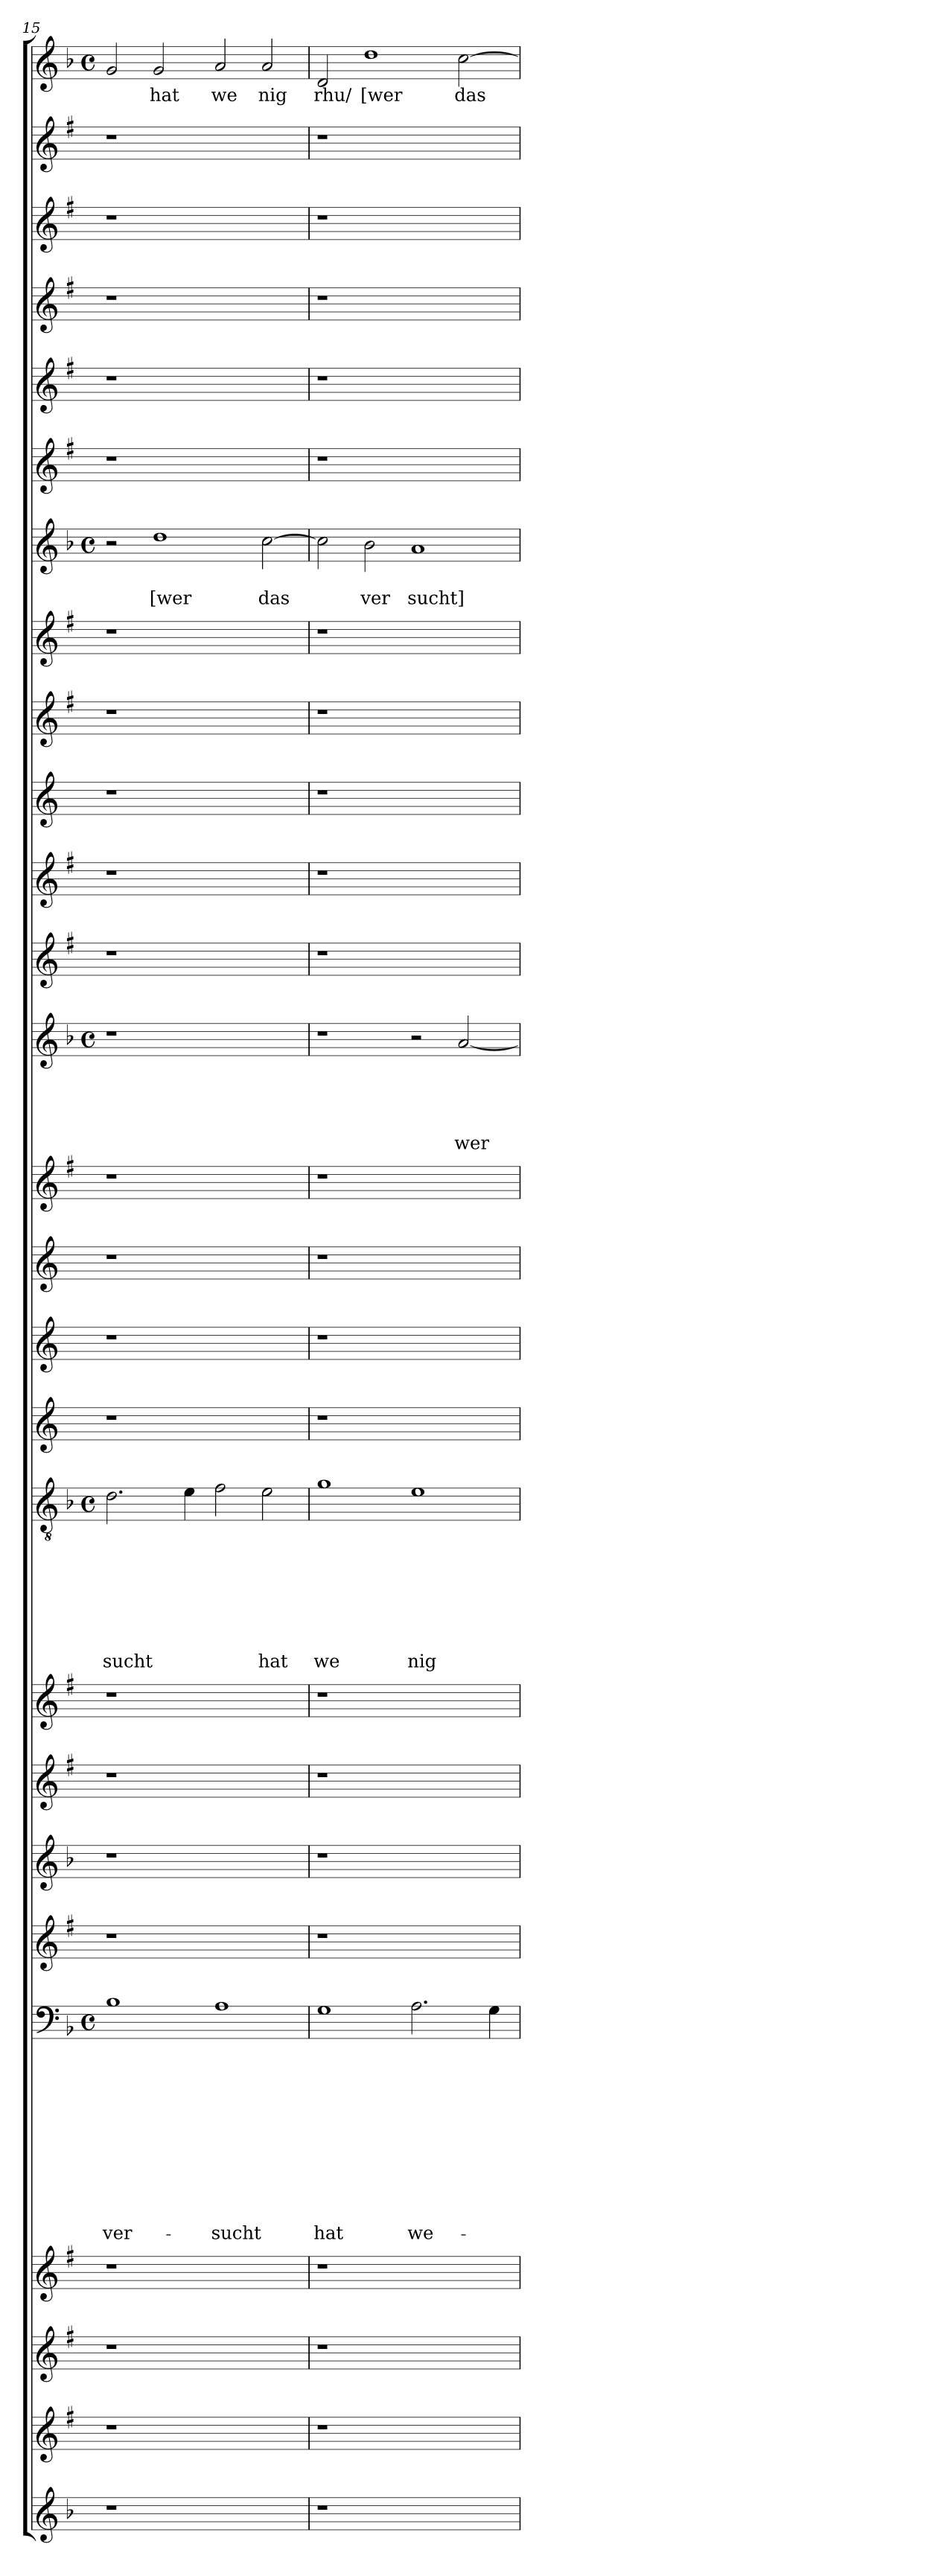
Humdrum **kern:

**kern	**kern	**kern	**kern	**kern	**text	**text	**text	**text	**text	**text	**text	**text	**text	**text	**text	**kern	**kern	**kern	**kern	**kern	**text	**text	**text	**text	**text	**text	**text	**text	**kern	**kern	**kern	**kern	**kern	**text	**text	**text	**text	**text	**kern	**kern	**kern	**kern	**kern	**kern	**text	**text	**kern	**kern	**kern	**kern	**kern	**kern	**text
*part27	*part26	*part25	*part24	*part23	*part23	*part23	*part23	*part23	*part23	*part23	*part23	*part23	*part23	*part23	*part23	*part22	*part21	*part20	*part19	*part18	*part18	*part18	*part18	*part18	*part18	*part18	*part18	*part18	*part17	*part16	*part15	*part14	*part13	*part13	*part13	*part13	*part13	*part13	*part12	*part11	*part10	*part9	*part8	*part7	*part7	*part7	*part6	*part5	*part4	*part3	*part2	*part1	*part1
*staff27	*staff26	*staff25	*staff24	*staff23	*staff23	*staff23	*staff23	*staff23	*staff23	*staff23	*staff23	*staff23	*staff23	*staff23	*staff23	*staff22	*staff21	*staff20	*staff19	*staff18	*staff18	*staff18	*staff18	*staff18	*staff18	*staff18	*staff18	*staff18	*staff17	*staff16	*staff15	*staff14	*staff13	*staff13	*staff13	*staff13	*staff13	*staff13	*staff12	*staff11	*staff10	*staff9	*staff8	*staff7	*staff7	*staff7	*staff6	*staff5	*staff4	*staff3	*staff2	*staff1	*staff1
*clefG2	*clefG2	*clefG2	*clefG2	*clefF4	*	*	*	*	*	*	*	*	*	*	*	*clefG2	*clefG2	*clefG2	*clefG2	*clefGv2	*	*	*	*	*	*	*	*	*clefG2	*clefG2	*clefG2	*clefG2	*clefG2	*	*	*	*	*	*clefG2	*clefG2	*clefG2	*clefG2	*clefG2	*clefG2	*	*	*clefG2	*clefG2	*clefG2	*clefG2	*clefG2	*clefG2	*
*	*ITrd1c2	*ITrd1c2	*ITrd1c2	*	*	*	*	*	*	*	*	*	*	*	*	*ITrd1c2	*	*ITrd1c2	*ITrd1c2	*	*	*	*	*	*	*	*	*	*ITrd-3c-5	*ITrd-3c-5	*ITrd-3c-5	*ITrd1c2	*	*	*	*	*	*	*ITrd1c2	*ITrd1c2	*ITrd-3c-5	*ITrd1c2	*ITrd1c2	*	*	*	*ITrd1c2	*ITrd1c2	*ITrd1c2	*ITrd1c2	*ITrd1c2	*ITrd-3c-5	*
*k[b-]	*k[b-]	*k[b-]	*k[b-]	*k[b-]	*	*	*	*	*	*	*	*	*	*	*	*k[b-]	*k[b-]	*k[b-]	*k[b-]	*k[b-]	*	*	*	*	*	*	*	*	*k[b-]	*k[b-]	*k[b-]	*k[b-]	*k[b-]	*	*	*	*	*	*k[b-]	*k[b-]	*k[b-]	*k[b-]	*k[b-]	*k[b-]	*	*	*k[b-]	*k[b-]	*k[b-]	*k[b-]	*k[b-]	*k[b-e-]	*
*F:	*F:	*F:	*F:	*F:	*	*	*	*	*	*	*	*	*	*	*	*F:	*F:	*F:	*F:	*F:	*	*	*	*	*	*	*	*	*F:	*F:	*F:	*F:	*F:	*	*	*	*	*	*F:	*F:	*F:	*F:	*F:	*F:	*	*	*F:	*F:	*F:	*F:	*F:	*B-:	*
*	*	*	*	*M4/4	*	*	*	*	*	*	*	*	*	*	*	*	*	*	*	*M4/4	*	*	*	*	*	*	*	*	*	*	*	*	*M4/4	*	*	*	*	*	*	*	*	*	*	*M4/4	*	*	*	*	*	*	*	*M4/4	*
*	*	*	*	*met(c)	*	*	*	*	*	*	*	*	*	*	*	*	*	*	*	*met(c)	*	*	*	*	*	*	*	*	*	*	*	*	*met(c)	*	*	*	*	*	*	*	*	*	*	*met(c)	*	*	*	*	*	*	*	*met(c)	*
=15	=15	=15	=15	=15	=15	=15	=15	=15	=15	=15	=15	=15	=15	=15	=15	=15	=15	=15	=15	=15	=15	=15	=15	=15	=15	=15	=15	=15	=15	=15	=15	=15	=15	=15	=15	=15	=15	=15	=15	=15	=15	=15	=15	=15	=15	=15	=15	=15	=15	=15	=15	=15	=15
!	!	!	!	!	!	!	!	!	!	!	!	!	!	!	!LO:LY:b	!	!	!	!	!	!	!	!	!	!	!	!	!LO:LY:b	!	!	!	!	!	!	!	!	!	!	!	!	!	!	!	!	!	!	!	!	!	!	!	!	!
1r	1r	1r	1r	1B-	.	.	.	.	.	.	.	.	.	.	ver-	1r	1r	1r	1r	2.d\	.	.	.	.	.	.	.	sucht	1r	1r	1r	1r	1r	.	.	.	.	.	1r	1r	1r	1r	1r	2r	.	.	1r	1r	1r	1r	1r	2cc/	.
!	!	!	!	!	!	!	!	!	!	!	!	!	!	!	!	!	!	!	!	!	!	!	!	!	!	!	!	!	!	!	!	!	!	!	!	!	!	!	!	!	!	!	!	!	!	!LO:LY:b	!	!	!	!	!	!	!LO:LY:b
.	.	.	.	.	.	.	.	.	.	.	.	.	.	.	.	.	.	.	.	.	.	.	.	.	.	.	.	.	.	.	.	.	.	.	.	.	.	.	.	.	.	.	.	1dd	.	[wer	.	.	.	.	.	2cc/	hat
.	.	.	.	.	.	.	.	.	.	.	.	.	.	.	.	.	.	.	.	4e\	.	.	.	.	.	.	.	.	.	.	.	.	.	.	.	.	.	.	.	.	.	.	.	.	.	.	.	.	.	.	.	.	.
!	!	!	!	!	!	!	!	!	!	!	!	!	!	!	!LO:LY:b	!	!	!	!	!	!	!	!	!	!	!	!	!	!	!	!	!	!	!	!	!	!	!	!	!	!	!	!	!	!	!	!	!	!	!	!	!	!LO:LY:b
1ryy	1ryy	1ryy	1ryy	1A	.	.	.	.	.	.	.	.	.	.	-sucht	1ryy	1ryy	1ryy	1ryy	2f\	.	.	.	.	.	.	.	.	1ryy	1ryy	1ryy	1ryy	1ryy	.	.	.	.	.	1ryy	1ryy	1ryy	1ryy	1ryy	.	.	.	1ryy	1ryy	1ryy	1ryy	1ryy	2dd/	we
!	!	!	!	!	!	!	!	!	!	!	!	!	!	!	!	!	!	!	!	!	!	!	!	!	!	!	!	!LO:LY:b	!	!	!	!	!	!	!	!	!	!	!	!	!	!	!	!	!	!LO:LY:b	!	!	!	!	!	!	!LO:LY:b
.	.	.	.	.	.	.	.	.	.	.	.	.	.	.	.	.	.	.	.	2e\	.	.	.	.	.	.	.	hat	.	.	.	.	.	.	.	.	.	.	.	.	.	.	.	[>2cc\	.	das	.	.	.	.	.	2dd/	nig
=16	=16	=16	=16	=16	=16	=16	=16	=16	=16	=16	=16	=16	=16	=16	=16	=16	=16	=16	=16	=16	=16	=16	=16	=16	=16	=16	=16	=16	=16	=16	=16	=16	=16	=16	=16	=16	=16	=16	=16	=16	=16	=16	=16	=16	=16	=16	=16	=16	=16	=16	=16	=16	=16
!	!	!	!	!	!	!	!	!	!	!	!	!	!	!	!LO:LY:b	!	!	!	!	!	!	!	!	!	!	!	!	!LO:LY:b	!	!	!	!	!	!	!	!	!	!	!	!	!	!	!	!	!	!	!	!	!	!	!	!	!LO:LY:b
1r	1r	1r	1r	1G	.	.	.	.	.	.	.	.	.	.	hat	1r	1r	1r	1r	1g	.	.	.	.	.	.	.	we	1r	1r	1r	1r	1r	.	.	.	.	.	1r	1r	1r	1r	1r	2cc\]	.	.	1r	1r	1r	1r	1r	2g/	rhu/
!	!	!	!	!	!	!	!	!	!	!	!	!	!	!	!	!	!	!	!	!	!	!	!	!	!	!	!	!	!	!	!	!	!	!	!	!	!	!	!	!	!	!	!	!	!	!LO:LY:b	!	!	!	!	!	!	!LO:LY:b
.	.	.	.	.	.	.	.	.	.	.	.	.	.	.	.	.	.	.	.	.	.	.	.	.	.	.	.	.	.	.	.	.	.	.	.	.	.	.	.	.	.	.	.	2b-\	.	ver	.	.	.	.	.	1gg	[wer
!	!	!	!	!	!	!	!	!	!	!	!	!	!	!	!LO:LY:b	!	!	!	!	!	!	!	!	!	!	!	!	!LO:LY:b	!	!	!	!	!	!	!	!	!	!	!	!	!	!	!	!	!	!LO:LY:b	!	!	!	!	!	!	!
1ryy	1ryy	1ryy	1ryy	2.A\	.	.	.	.	.	.	.	.	.	.	we-	1ryy	1ryy	1ryy	1ryy	1e	.	.	.	.	.	.	.	nig	1ryy	1ryy	1ryy	1ryy	2r	.	.	.	.	.	1ryy	1ryy	1ryy	1ryy	1ryy	1a	.	sucht]	1ryy	1ryy	1ryy	1ryy	1ryy	.	.
!	!	!	!	!	!	!	!	!	!	!	!	!	!	!	!	!	!	!	!	!	!	!	!	!	!	!	!	!	!	!	!	!	!	!	!	!	!	!LO:LY:b	!	!	!	!	!	!	!	!	!	!	!	!	!	!	!LO:LY:b
.	.	.	.	.	.	.	.	.	.	.	.	.	.	.	.	.	.	.	.	.	.	.	.	.	.	.	.	.	.	.	.	.	[<2a/	.	.	.	.	wer	.	.	.	.	.	.	.	.	.	.	.	.	.	[>2ff\	das
.	.	.	.	4G\	.	.	.	.	.	.	.	.	.	.	.	.	.	.	.	.	.	.	.	.	.	.	.	.	.	.	.	.	.	.	.	.	.	.	.	.	.	.	.	.	.	.	.	.	.	.	.	.	.
=	=	=	=	=	=	=	=	=	=	=	=	=	=	=	=	=	=	=	=	=	=	=	=	=	=	=	=	=	=	=	=	=	=	=	=	=	=	=	=	=	=	=	=	=	=	=	=	=	=	=	=	=	=
*-	*-	*-	*-	*-	*-	*-	*-	*-	*-	*-	*-	*-	*-	*-	*-	*-	*-	*-	*-	*-	*-	*-	*-	*-	*-	*-	*-	*-	*-	*-	*-	*-	*-	*-	*-	*-	*-	*-	*-	*-	*-	*-	*-	*-	*-	*-	*-	*-	*-	*-	*-	*-	*-
